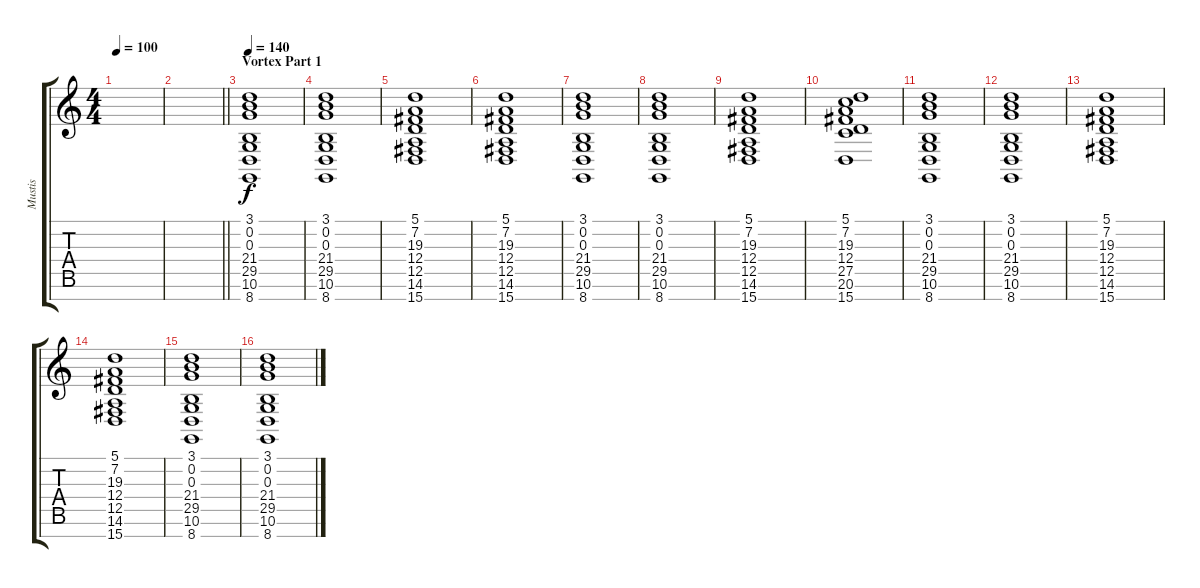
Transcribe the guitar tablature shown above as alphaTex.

\track ("Mustis" "Mustis") {instrument drawbarorgan}
\staff {score tabs}
\tuning (E4 B3 G3 D3 A2 E2 B1) {hide}
\ts (4 4)
\tempo 100
\clef g2
\ks c
|
\barLineRight lightlight
|
\section ("" "Vortex Part 1")
\tempo 140
(3.1 0.2 0.3 21.4 29.5 10.6 8.7).1 |
(3.1 0.2 0.3 21.4 29.5 10.6 8.7).1 |
(5.1 7.2 19.3 12.4 12.5 14.6 15.7).1 |
(5.1 7.2 19.3 12.4 12.5 14.6 15.7).1 |
(3.1 0.2 0.3 21.4 29.5 10.6 8.7).1 |
(3.1 0.2 0.3 21.4 29.5 10.6 8.7).1 |
(5.1 7.2 19.3 12.4 12.5 14.6 15.7).1 |
(5.1 7.2 19.3 12.4 27.5 20.6 15.7).1 |
(3.1 0.2 0.3 21.4 29.5 10.6 8.7).1 |
(3.1 0.2 0.3 21.4 29.5 10.6 8.7).1 |
(5.1 7.2 19.3 12.4 12.5 14.6 15.7).1 |
(5.1 7.2 19.3 12.4 12.5 14.6 15.7).1 |
(3.1 0.2 0.3 21.4 29.5 10.6 8.7).1 |
(3.1 0.2 0.3 21.4 29.5 10.6 8.7).1
